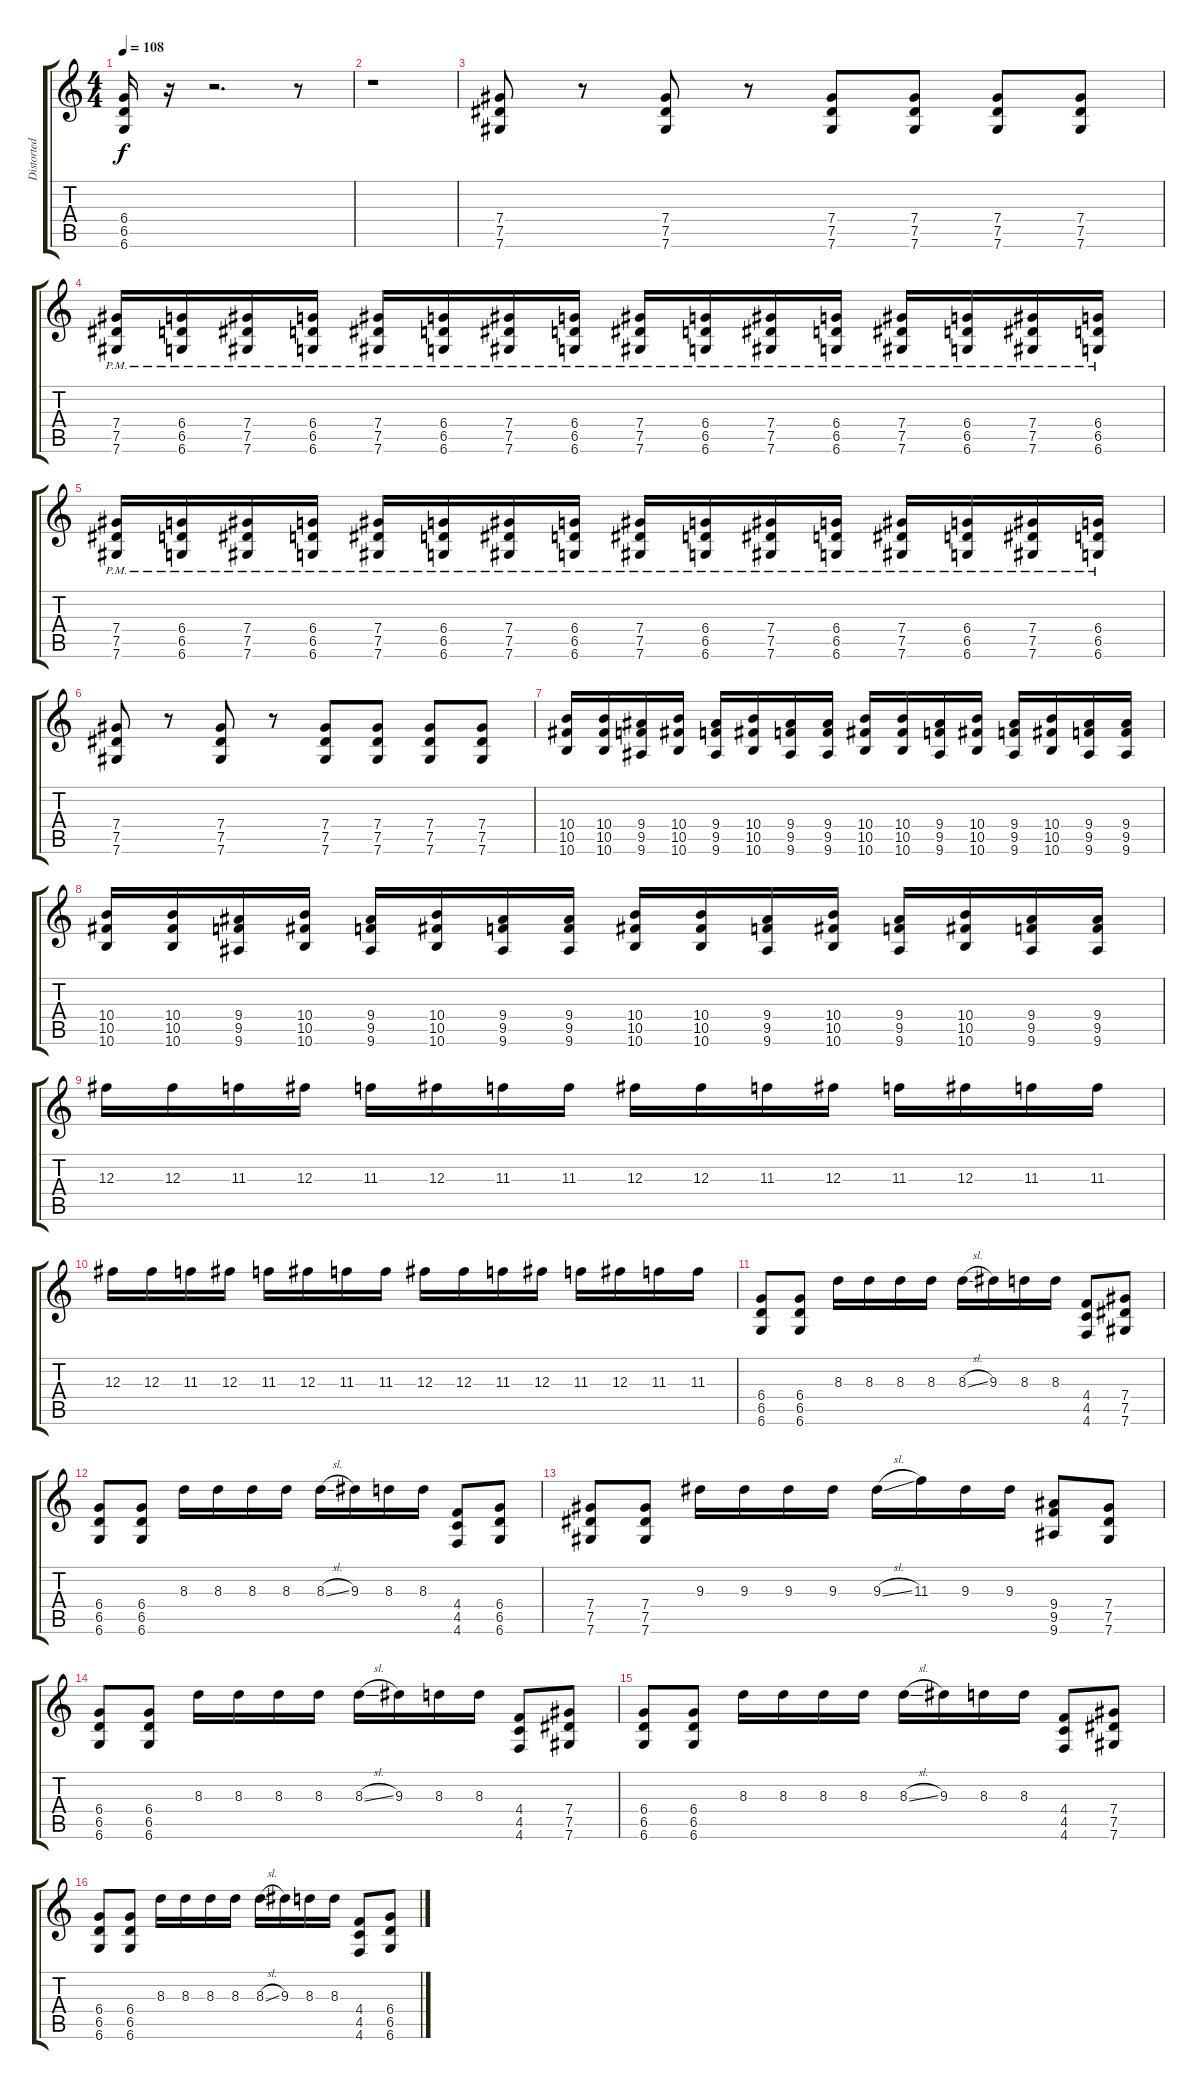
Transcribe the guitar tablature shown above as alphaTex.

\track ("Distorted 2" "Distorted ") {instrument distortionguitar}
\staff {score tabs}
\tuning (Eb4 Bb3 Gb3 Db3 Ab2 Db2) {hide}
\ts (4 4)
\tempo 108
\clef g2
\ks c
(6.4 6.5 6.6).16{dy f} r.16 r.2{d} r.8 |
r.1 |
(7.4 7.5 7.6).8 r.8 (7.4 7.5 7.6).8 r.8 (7.4 7.5 7.6).8 (7.4 7.5 7.6).8 (7.4 7.5 7.6).8 (7.4 7.5 7.6).8 |
(7.4{pm} 7.5{pm} 7.6{pm}).16 (6.4{pm} 6.5{pm} 6.6{pm}).16 (7.4{pm} 7.5{pm} 7.6{pm}).16 (6.4{pm} 6.5{pm} 6.6{pm}).16 (7.4{pm} 7.5{pm} 7.6{pm}).16 (6.4{pm} 6.5{pm} 6.6{pm}).16 (7.4{pm} 7.5{pm} 7.6{pm}).16 (6.4{pm} 6.5{pm} 6.6{pm}).16 (7.4{pm} 7.5{pm} 7.6{pm}).16 (6.4{pm} 6.5{pm} 6.6{pm}).16 (7.4{pm} 7.5{pm} 7.6{pm}).16 (6.4{pm} 6.5{pm} 6.6{pm}).16 (7.4{pm} 7.5{pm} 7.6{pm}).16 (6.4{pm} 6.5{pm} 6.6{pm}).16 (7.4{pm} 7.5{pm} 7.6{pm}).16 (6.4{pm} 6.5{pm} 6.6{pm}).16 |
(7.4{pm} 7.5{pm} 7.6{pm}).16 (6.4{pm} 6.5{pm} 6.6{pm}).16 (7.4{pm} 7.5{pm} 7.6{pm}).16 (6.4{pm} 6.5{pm} 6.6{pm}).16 (7.4{pm} 7.5{pm} 7.6{pm}).16 (6.4{pm} 6.5{pm} 6.6{pm}).16 (7.4{pm} 7.5{pm} 7.6{pm}).16 (6.4{pm} 6.5{pm} 6.6{pm}).16 (7.4{pm} 7.5{pm} 7.6{pm}).16 (6.4{pm} 6.5{pm} 6.6{pm}).16 (7.4{pm} 7.5{pm} 7.6{pm}).16 (6.4{pm} 6.5{pm} 6.6{pm}).16 (7.4{pm} 7.5{pm} 7.6{pm}).16 (6.4{pm} 6.5{pm} 6.6{pm}).16 (7.4{pm} 7.5{pm} 7.6{pm}).16 (6.4{pm} 6.5{pm} 6.6{pm}).16 |
(7.4 7.5 7.6).8 r.8 (7.4 7.5 7.6).8 r.8 (7.4 7.5 7.6).8 (7.4 7.5 7.6).8 (7.4 7.5 7.6).8 (7.4 7.5 7.6).8 |
(10.4 10.5 10.6).16 (10.4 10.5 10.6).16 (9.4 9.5 9.6).16 (10.4 10.5 10.6).16 (9.4 9.5 9.6).16 (10.4 10.5 10.6).16 (9.4 9.5 9.6).16 (9.4 9.5 9.6).16 (10.4 10.5 10.6).16 (10.4 10.5 10.6).16 (9.4 9.5 9.6).16 (10.4 10.5 10.6).16 (9.4 9.5 9.6).16 (10.4 10.5 10.6).16 (9.4 9.5 9.6).16 (9.4 9.5 9.6).16 |
(10.4 10.5 10.6).16 (10.4 10.5 10.6).16 (9.4 9.5 9.6).16 (10.4 10.5 10.6).16 (9.4 9.5 9.6).16 (10.4 10.5 10.6).16 (9.4 9.5 9.6).16 (9.4 9.5 9.6).16 (10.4 10.5 10.6).16 (10.4 10.5 10.6).16 (9.4 9.5 9.6).16 (10.4 10.5 10.6).16 (9.4 9.5 9.6).16 (10.4 10.5 10.6).16 (9.4 9.5 9.6).16 (9.4 9.5 9.6).16 |
12.3.16 12.3.16 11.3.16 12.3.16 11.3.16 12.3.16 11.3.16 11.3.16 12.3.16 12.3.16 11.3.16 12.3.16 11.3.16 12.3.16 11.3.16 11.3.16 |
12.3.16 12.3.16 11.3.16 12.3.16 11.3.16 12.3.16 11.3.16 11.3.16 12.3.16 12.3.16 11.3.16 12.3.16 11.3.16 12.3.16 11.3.16 11.3.16 |
(6.4 6.5 6.6).8 (6.4 6.5 6.6).8 8.3.16 8.3.16 8.3.16 8.3.16 8.3{sl}.16 9.3.16 8.3.16 8.3.16 (4.4 4.5 4.6).8 (7.4 7.5 7.6).8 |
(6.4 6.5 6.6).8 (6.4 6.5 6.6).8 8.3.16 8.3.16 8.3.16 8.3.16 8.3{sl}.16 9.3.16 8.3.16 8.3.16 (4.4 4.5 4.6).8 (6.4 6.5 6.6).8 |
(7.4 7.5 7.6).8 (7.4 7.5 7.6).8 9.3.16 9.3.16 9.3.16 9.3.16 9.3{sl}.16 11.3.16 9.3.16 9.3.16 (9.4 9.5 9.6).8 (7.4 7.5 7.6).8 |
(6.4 6.5 6.6).8 (6.4 6.5 6.6).8 8.3.16 8.3.16 8.3.16 8.3.16 8.3{sl}.16 9.3.16 8.3.16 8.3.16 (4.4 4.5 4.6).8 (7.4 7.5 7.6).8 |
(6.4 6.5 6.6).8 (6.4 6.5 6.6).8 8.3.16 8.3.16 8.3.16 8.3.16 8.3{sl}.16 9.3.16 8.3.16 8.3.16 (4.4 4.5 4.6).8 (7.4 7.5 7.6).8 |
(6.4 6.5 6.6).8 (6.4 6.5 6.6).8 8.3.16 8.3.16 8.3.16 8.3.16 8.3{sl}.16 9.3.16 8.3.16 8.3.16 (4.4 4.5 4.6).8 (6.4 6.5 6.6).8
